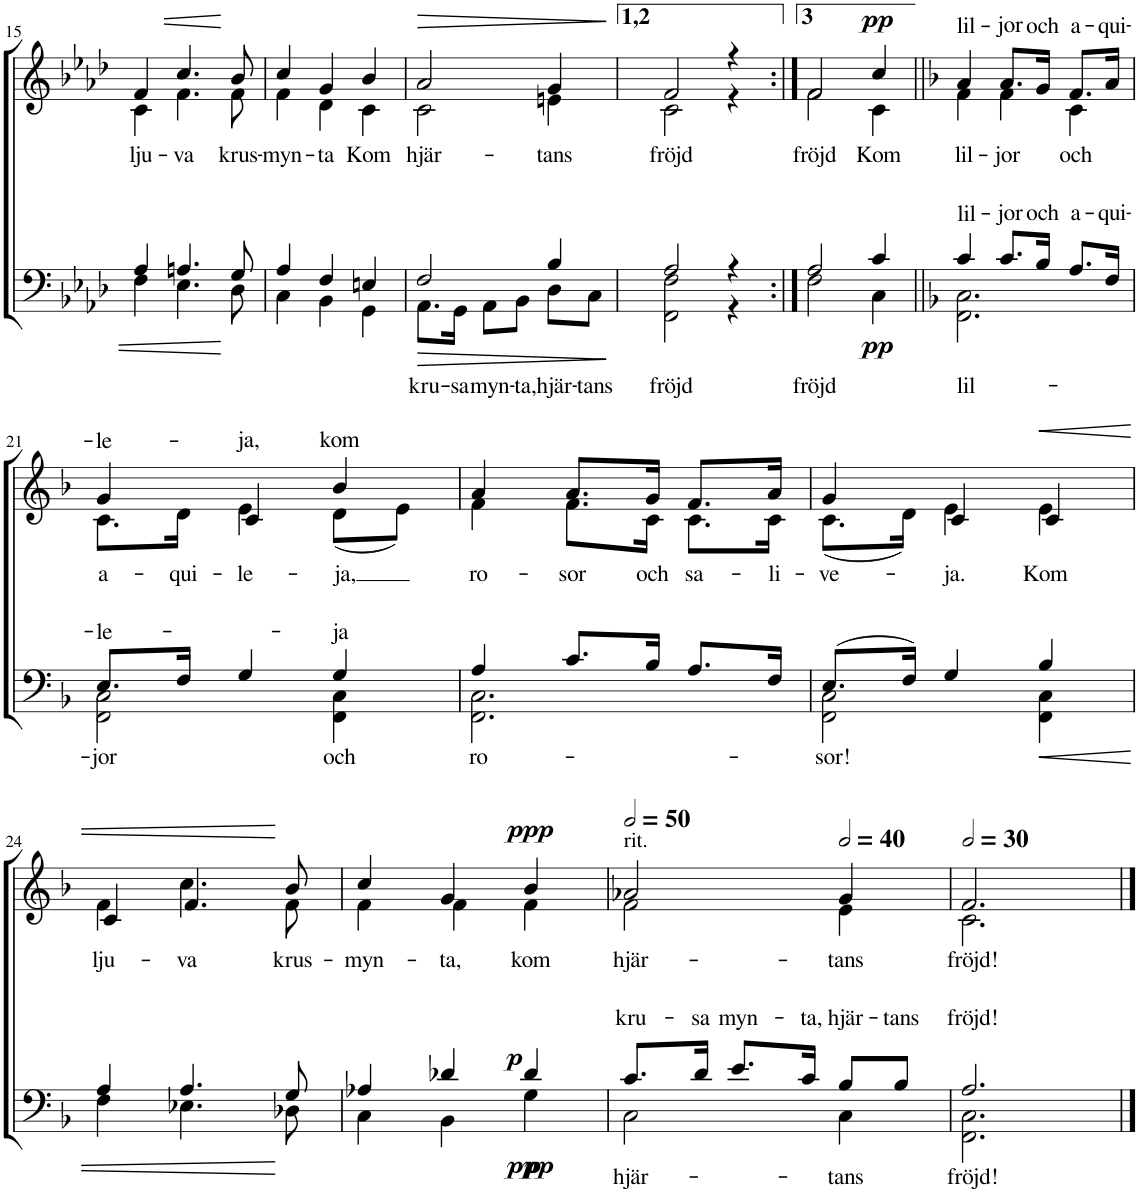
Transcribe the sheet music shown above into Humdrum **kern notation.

**kern	**text	**dynam	**kern	**text	**dynam
*part2	*part2	*part2	*part1	*part1	*part1
*staff2	*staff2	*staff2	*staff1	*staff1	*staff1
*I"T B	*	*	*I"S A	*	*
!!LO:PB:g=z
*clefF4	*	*	*clefG2	*	*
*k[b-e-a-d-]	*	*	*k[b-e-a-d-]	*	*
*M3/4	*	*	*M3/4	*	*
=15	=15	=15	=15	=15	=15
*^	*	*	*	*	*
!	!	!	!	!	!LO:LY:b	!
*	*	*	*	*^	*	*
4A-/	4F\	.	.	4f/	4c\	lju-	.
!	!	!	!	!	!	!LO:LY:b	!
4.An/	4.E-\	.	.	4.cc/	4.f\	-va	.
!	!	!	!	!	!	!LO:LY:b	!
8G/	8D-\	.	.	8b-/	8f\	krus-	.
=16	=16	=16	=16	=16	=16	=16	=16
!	!	!	!	!	!	!LO:LY:b	!
4A-/	4C\	.	.	4cc/	4f\	-myn-	.
!	!	!	!	!	!	!LO:LY:b	!
4F/	4BB-\	.	.	4g/	4d-\	-ta	.
!	!	!	!	!	!	!LO:LY:b	!
4En/	4GG\	.	.	4b-/	4c\	Kom	.
=17	=17	=17	=17	=17	=17	=17	=17
!	!	!LO:LY:b	!LO:HP:b	!	!	!LO:LY:b	!LO:HP:b
2F/	8.AA-\L	kru-	>	2a-/	2c\	hjär-	>
!	!	!LO:LY:b	!	!	!	!	!
.	16GG\Jk	-sa	.	.	.	.	.
!	!	!LO:LY:b	!	!	!	!	!
.	8AA-\L	myn-	.	.	.	.	.
!	!	!LO:LY:b	!	!	!	!	!
.	8BB-\J	-ta,	.	.	.	.	.
!	!	!LO:LY:b	!	!	!	!LO:LY:b	!
4B-/	8D-\L	hjär-	.	4g/	4en\	-tans	.
!	!	!LO:LY:b	!	!	!	!	!
.	8C\J	-tans	.	.	.	.	.
*v	*v	*	*	*	*	*	*
*	*	*	*v	*v	*	*
.	.	]	.	.	]
=18	=18	=18	=18	=18	=18
*^	*	*	*	*	*
!	!	!LO:LY:b	!	!	!LO:LY:b	!
*	*	*	*	*^	*	*
2A-/	2FF\ 2F\	fröjd	.	2f/	2c\	fröjd	.
4r	4r	.	.	4r	4r	.	.
=19:|!	=19:|!	=19:|!	=19:|!	=19:|!	=19:|!	=19:|!	=19:|!
!	!	!LO:LY:b	!	!	!	!LO:LY:b	!
2A-/	2F\	fröjd	.	2f/	2f\	fröjd	.
!	!	!	!LO:DY:b	!	!	!LO:LY:b	!LO:DY:a
4c/	4C\	.	pp	4cc/	4c\	Kom	pp
=20||	=20||	=20||	=20||	=20||	=20||	=20||	=20||
*k[b-]	*	*	*	*k[b-]	*	*	*
!	!	!LO:LY:a	!	!	!	!	!
!	!	!LO:LY:b	!	!	!	!LO:LY:a	!
!	!	!	!	!	!	!LO:LY:b	!
4c/	2.FF\ 2.C\	lil-	.	4a/	4f\	lil-	.
!	!	!LO:LY:a	!	!	!	!LO:LY:a	!
!	!	!	!	!	!	!LO:LY:b	!
8.c/L	.	-jor	.	8.a/L	4f\	-jor	.
!	!	!LO:LY:a	!	!	!	!LO:LY:a	!
16B-/Jk	.	och	.	16g/Jk	.	och	.
!	!	!LO:LY:a	!	!	!	!LO:LY:a	!
!	!	!	!	!	!	!LO:LY:b	!
8.A/L	.	a-	.	8.f/L	4c\	och	.
!	!	!LO:LY:a	!	!	!	!LO:LY:a	!
16F/Jk	.	-qui-	.	16a/Jk	.	-qui-	.
!!LO:LB:g=z	!!
=21	=21	=21	=21	=21	=21	=21	=21
!	!	!LO:LY:a	!	!	!	!	!
!	!	!LO:LY:b	!	!	!	!LO:LY:a	!
!	!	!	!	!	!	!LO:LY:b	!
8.E/L	2FF\ 2C\	jor	.	4g/	8.c\L	a-	.
!	!	!	!	!	!	!LO:LY:b	!
16F/Jk	.	.	.	.	16d\Jk	-qui-	.
!	!	!	!	!	!	!LO:LY:a	!
!	!	!	!	!	!	!LO:LY:b	!
4G/	.	.	.	4c/	4e\	-le-	.
!	!	!LO:LY:a	!	!	!	!	!
!	!	!LO:LY:b	!	!	!	!LO:LY:a	!
!	!	!	!	!	!	!LO:LY:b	!
4G/	4FF\ 4C\	och	.	4b-/	(8d\L	-ja,	.
.	.	.	.	.	8e\J)	.	.
=22	=22	=22	=22	=22	=22	=22	=22
!	!	!LO:LY:b	!	!	!	!LO:LY:b	!
4A/	2.FF\ 2.C\	ro-	.	4a/	4f\	ro-	.
!	!	!	!	!	!	!LO:LY:b	!
8.c/L	.	.	.	8.a/L	8.f\L	-sor	.
!	!	!	!	!	!	!LO:LY:b	!
16B-/Jk	.	.	.	16g/Jk	16c\Jk	och	.
!	!	!	!	!	!	!LO:LY:b	!
8.A/L	.	.	.	8.f/L	8.c\L	sa-	.
!	!	!	!	!	!	!LO:LY:b	!
16F/Jk	.	.	.	16a/Jk	16c\Jk	-li-	.
=23	=23	=23	=23	=23	=23	=23	=23
!	!	!LO:LY:b	!	!	!	!LO:LY:b	!
(8.E/L	2FF\ 2C\	-sor!	.	4g/	(8.c\L	-ve-	.
16F/Jk)	.	.	.	.	16d\Jk)	.	.
!	!	!	!	!	!	!LO:LY:b	!
4G/	.	.	.	4c/	4e\	-ja.	.
!	!	!	!LO:HP:b	!	!	!LO:LY:b	!LO:HP:b
4B-/	4FF\ 4C\	.	<	4e\	4c/	Kom	<
!!LO:LB:g=z	!!
=24	=24	=24	=24	=24	=24	=24	=24
!	!	!	!	!	!	!LO:LY:b	!
4A/	4F\	.	.	4f\	4c/	lju-	.
!	!	!	!	!	!	!LO:LY:b	!
4.A/	4.E-X\	.	.	4.cc\	4.f/	-va	.
!	!	!	!	!	!	!LO:LY:b	!
8G/	8D-X\	.	[	8b-/	8f\	krus-	[
=25	=25	=25	=25	=25	=25	=25	=25
!	!	!	!	!	!	!LO:LY:b	!
4A-X/	4C\	.	.	4cc/	4f\	-myn-	.
!	!	!	!	!	!	!LO:LY:b	!
4d-X/	4BB-\	.	.	4g/	4f\	-ta,	.
!	!	!	!LO:DY:a	!	!	!LO:LY:b	!
!	!	!	!LO:DY:n=1:b	!	!	!	!
!	!	!	!LO:DY:n=2:b	!	!	!	!LO:DY:a
4d-/	4G\	.	p p ppp	4b-/	4f\	kom	ppp
=26	=26	=26	=26	=26	=26	=26	=26
*	*	*	*	*MM100	*	*	*
!	!	!	!	!LO:TX:a:t=rit.	!	!	!
!	!	!LO:LY:a	!	!	!	!	!
!	!	!LO:LY:b	!	!	!	!LO:LY:b	!
8.c/L	2C\	hjär-	.	2a-X/	2f\	hjär-	.
!	!	!LO:LY:a	!	!	!	!	!
16d/Jk	.	-sa	.	.	.	.	.
!	!	!LO:LY:a	!	!	!	!	!
8.e/L	.	myn-	.	.	.	.	.
!	!	!LO:LY:a	!	!	!	!	!
16c/Jk	.	-ta,	.	.	.	.	.
*	*	*	*	*MM80	*	*	*
!	!	!LO:LY:a	!	!	!	!	!
!	!	!LO:LY:b	!	!	!	!LO:LY:b	!
8B-/L	4C\	-tans	.	4g/	4e\	-tans	.
!	!	!LO:LY:a	!	!	!	!	!
8B-/J	.	-tans	.	.	.	.	.
=27	=27	=27	=27	=27	=27	=27	=27
*	*	*	*	*MM60	*	*	*
!	!	!LO:LY:a	!	!	!	!	!
!	!	!LO:LY:b	!	!	!	!LO:LY:b	!
2.A/	2.FF\ 2.C\	fröjd!	.	2.f/	2.c\	fröjd!	.
*v	*v	*	*	*	*	*	*
*	*	*	*v	*v	*	*
==	==	==	==	==	==
*-	*-	*-	*-	*-	*-
